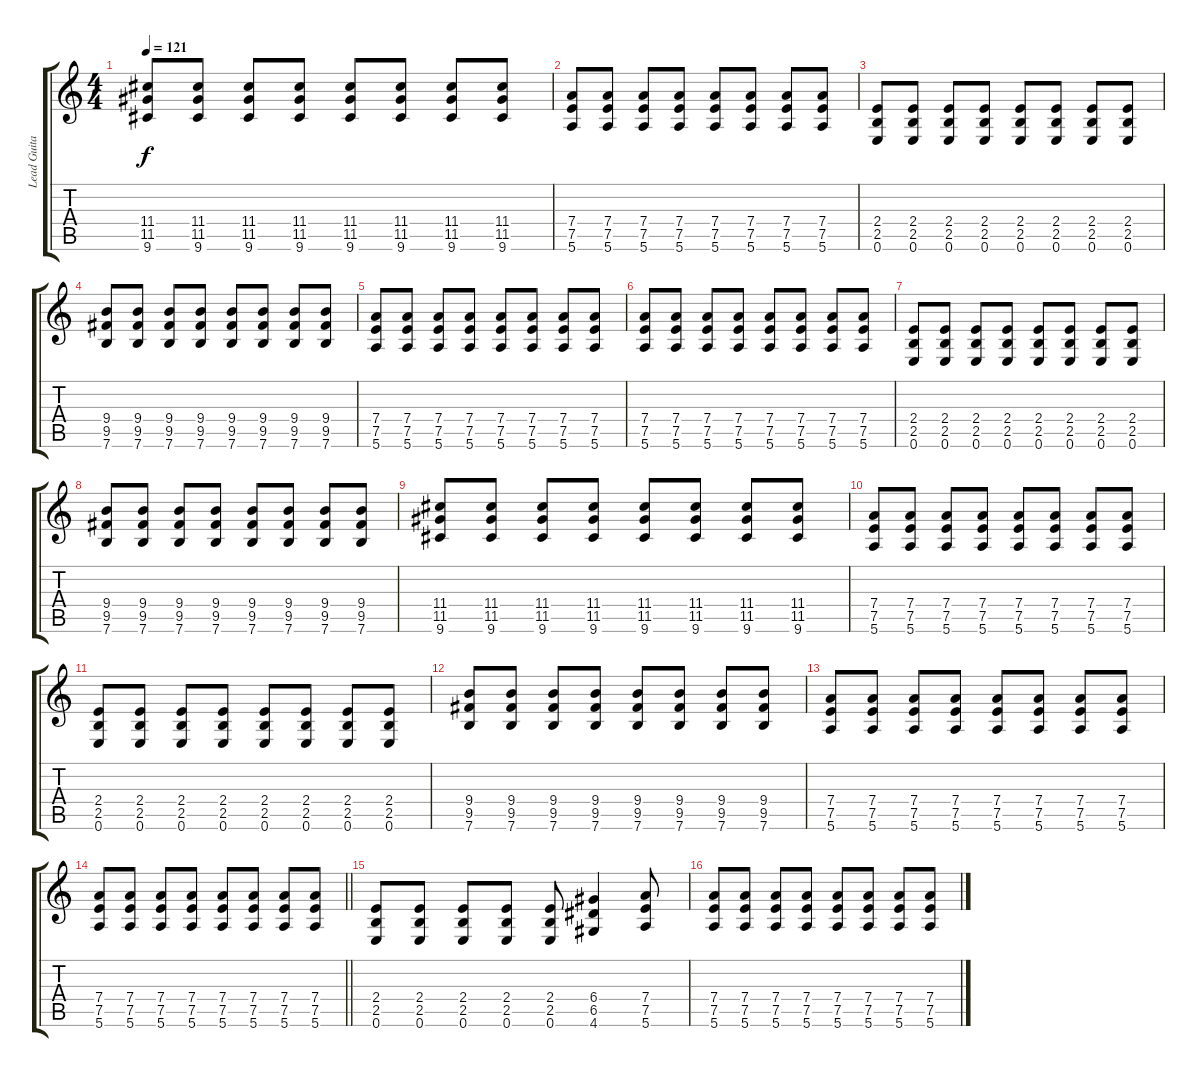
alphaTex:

\track ("Lead Guitar" "Lead Guita") {instrument overdrivenguitar}
\staff {score tabs}
\tuning (E4 B3 G3 D3 A2 E2) {hide}
\ts (4 4)
\tempo 121
\clef g2
\ks c
(11.4 11.5 9.6).8{dy f} (11.4 11.5 9.6).8 (11.4 11.5 9.6).8 (11.4 11.5 9.6).8 (11.4 11.5 9.6).8 (11.4 11.5 9.6).8 (11.4 11.5 9.6).8 (11.4 11.5 9.6).8 |
(7.4 7.5 5.6).8 (7.4 7.5 5.6).8 (7.4 7.5 5.6).8 (7.4 7.5 5.6).8 (7.4 7.5 5.6).8 (7.4 7.5 5.6).8 (7.4 7.5 5.6).8 (7.4 7.5 5.6).8 |
(2.4 2.5 0.6).8 (2.4 2.5 0.6).8 (2.4 2.5 0.6).8 (2.4 2.5 0.6).8 (2.4 2.5 0.6).8 (2.4 2.5 0.6).8 (2.4 2.5 0.6).8 (2.4 2.5 0.6).8 |
(9.4 9.5 7.6).8 (9.4 9.5 7.6).8 (9.4 9.5 7.6).8 (9.4 9.5 7.6).8 (9.4 9.5 7.6).8 (9.4 9.5 7.6).8 (9.4 9.5 7.6).8 (9.4 9.5 7.6).8 |
(7.4 7.5 5.6).8 (7.4 7.5 5.6).8 (7.4 7.5 5.6).8 (7.4 7.5 5.6).8 (7.4 7.5 5.6).8 (7.4 7.5 5.6).8 (7.4 7.5 5.6).8 (7.4 7.5 5.6).8 |
(7.4 7.5 5.6).8 (7.4 7.5 5.6).8 (7.4 7.5 5.6).8 (7.4 7.5 5.6).8 (7.4 7.5 5.6).8 (7.4 7.5 5.6).8 (7.4 7.5 5.6).8 (7.4 7.5 5.6).8 |
(2.4 2.5 0.6).8 (2.4 2.5 0.6).8 (2.4 2.5 0.6).8 (2.4 2.5 0.6).8 (2.4 2.5 0.6).8 (2.4 2.5 0.6).8 (2.4 2.5 0.6).8 (2.4 2.5 0.6).8 |
(9.4 9.5 7.6).8 (9.4 9.5 7.6).8 (9.4 9.5 7.6).8 (9.4 9.5 7.6).8 (9.4 9.5 7.6).8 (9.4 9.5 7.6).8 (9.4 9.5 7.6).8 (9.4 9.5 7.6).8 |
(11.4 11.5 9.6).8 (11.4 11.5 9.6).8 (11.4 11.5 9.6).8 (11.4 11.5 9.6).8 (11.4 11.5 9.6).8 (11.4 11.5 9.6).8 (11.4 11.5 9.6).8 (11.4 11.5 9.6).8 |
(7.4 7.5 5.6).8 (7.4 7.5 5.6).8 (7.4 7.5 5.6).8 (7.4 7.5 5.6).8 (7.4 7.5 5.6).8 (7.4 7.5 5.6).8 (7.4 7.5 5.6).8 (7.4 7.5 5.6).8 |
(2.4 2.5 0.6).8 (2.4 2.5 0.6).8 (2.4 2.5 0.6).8 (2.4 2.5 0.6).8 (2.4 2.5 0.6).8 (2.4 2.5 0.6).8 (2.4 2.5 0.6).8 (2.4 2.5 0.6).8 |
(9.4 9.5 7.6).8 (9.4 9.5 7.6).8 (9.4 9.5 7.6).8 (9.4 9.5 7.6).8 (9.4 9.5 7.6).8 (9.4 9.5 7.6).8 (9.4 9.5 7.6).8 (9.4 9.5 7.6).8 |
(7.4 7.5 5.6).8 (7.4 7.5 5.6).8 (7.4 7.5 5.6).8 (7.4 7.5 5.6).8 (7.4 7.5 5.6).8 (7.4 7.5 5.6).8 (7.4 7.5 5.6).8 (7.4 7.5 5.6).8 |
\barLineRight lightlight
(7.4 7.5 5.6).8 (7.4 7.5 5.6).8 (7.4 7.5 5.6).8 (7.4 7.5 5.6).8 (7.4 7.5 5.6).8 (7.4 7.5 5.6).8 (7.4 7.5 5.6).8 (7.4 7.5 5.6).8 |
(2.4 2.5 0.6).8 (2.4 2.5 0.6).8 (2.4 2.5 0.6).8 (2.4 2.5 0.6).8 (2.4 2.5 0.6).8 (6.4 6.5 4.6).4 (7.4 7.5 5.6).8 |
(7.4 7.5 5.6).8 (7.4 7.5 5.6).8 (7.4 7.5 5.6).8 (7.4 7.5 5.6).8 (7.4 7.5 5.6).8 (7.4 7.5 5.6).8 (7.4 7.5 5.6).8 (7.4 7.5 5.6).8
